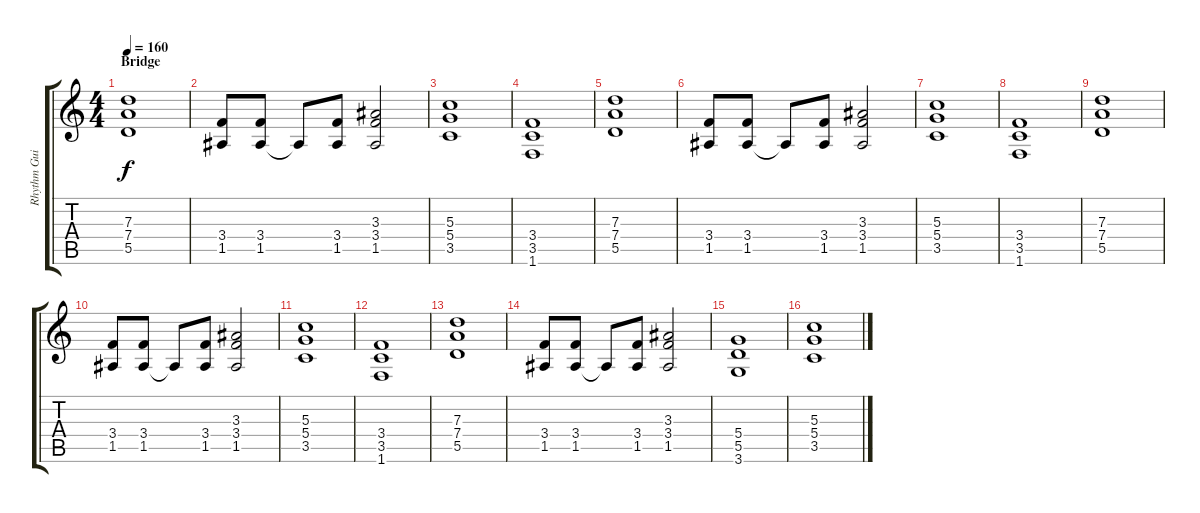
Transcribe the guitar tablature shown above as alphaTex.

\track ("Rhythm Guitar 2" "Rhythm Gui") {instrument overdrivenguitar}
\staff {score tabs}
\tuning (E4 B3 G3 D3 A2 E2) {hide}
\ts (4 4)
\section ("" "Bridge")
\tempo 160
\clef g2
\ks c
(7.3 7.4 5.5).1{dy f} |
(3.4 1.5).8 (3.4 1.5).8 1.5{t}.8 (3.4 1.5).8 (3.3 3.4 1.5).2 |
(5.3 5.4 3.5).1 |
(3.4 3.5 1.6).1 |
(7.3 7.4 5.5).1 |
(3.4 1.5).8 (3.4 1.5).8 1.5{t}.8 (3.4 1.5).8 (3.3 3.4 1.5).2 |
(5.3 5.4 3.5).1 |
(3.4 3.5 1.6).1 |
(7.3 7.4 5.5).1 |
(3.4 1.5).8 (3.4 1.5).8 1.5{t}.8 (3.4 1.5).8 (3.3 3.4 1.5).2 |
(5.3 5.4 3.5).1 |
(3.4 3.5 1.6).1 |
(7.3 7.4 5.5).1 |
(3.4 1.5).8 (3.4 1.5).8 1.5{t}.8 (3.4 1.5).8 (3.3 3.4 1.5).2 |
(5.4 5.5 3.6).1 |
(5.3 5.4 3.5).1
